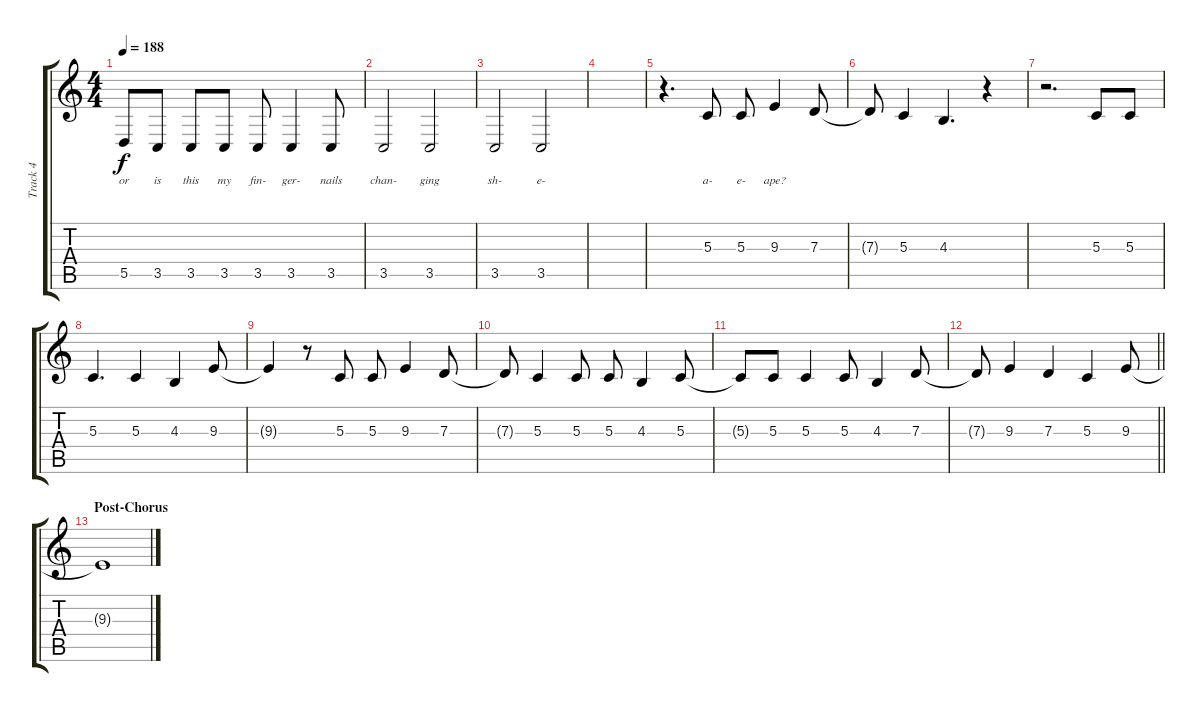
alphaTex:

\track ("Track 4" "Track 4") {instrument clarinet}
\staff {score tabs}
\tuning (E4 B3 G3 D3 A2 E2) {hide}
\ts (4 4)
\tempo 188
\clef g2
\ks c
5.5{t}.8{lyrics (0 "or") lyrics (1 "") lyrics (2 "") lyrics (3 "") lyrics (4 "") dy f} 3.5.8{lyrics (0 "is") lyrics (1 "") lyrics (2 "") lyrics (3 "") lyrics (4 "")} 3.5.8{lyrics (0 "this") lyrics (1 "") lyrics (2 "") lyrics (3 "") lyrics (4 "")} 3.5.8{lyrics (0 "my") lyrics (1 "") lyrics (2 "") lyrics (3 "") lyrics (4 "")} 3.5.8{lyrics (0 "fin-") lyrics (1 "") lyrics (2 "") lyrics (3 "") lyrics (4 "")} 3.5.4{lyrics (0 "ger-") lyrics (1 "") lyrics (2 "") lyrics (3 "") lyrics (4 "")} 3.5.8{lyrics (0 "nails") lyrics (1 "") lyrics (2 "") lyrics (3 "") lyrics (4 "")} |
3.5.2{lyrics (0 "chan-") lyrics (1 "") lyrics (2 "") lyrics (3 "") lyrics (4 "")} 3.5.2{lyrics (0 "ging") lyrics (1 "") lyrics (2 "") lyrics (3 "") lyrics (4 "")} |
3.5.2{lyrics (0 "sh-") lyrics (1 "") lyrics (2 "") lyrics (3 "") lyrics (4 "")} 3.5.2{lyrics (0 "e-") lyrics (1 "") lyrics (2 "") lyrics (3 "") lyrics (4 "")} |
|
r.4{d} 5.3.8{lyrics (0 "a-") lyrics (1 "") lyrics (2 "") lyrics (3 "") lyrics (4 "")} 5.3.8{lyrics (0 "e-") lyrics (1 "") lyrics (2 "") lyrics (3 "") lyrics (4 "")} 9.3.4{lyrics (0 "ape?") lyrics (1 "") lyrics (2 "") lyrics (3 "") lyrics (4 "")} 7.3.8 |
7.3{t}.8 5.3.4 4.3.4{d} r.4 |
r.2{d} 5.3.8 5.3.8 |
5.3.4{d} 5.3.4 4.3.4 9.3.8 |
9.3{t}.4 r.8 5.3.8 5.3.8 9.3.4 7.3.8 |
7.3{t}.8 5.3.4 5.3.8 5.3.8 4.3.4 5.3.8 |
5.3{t}.8 5.3.8 5.3.4 5.3.8 4.3.4 7.3.8 |
\barLineRight lightlight
7.3{t}.8 9.3.4 7.3.4 5.3.4 9.3.8 |
\section ("" "Post-Chorus")
9.3{t}.1
